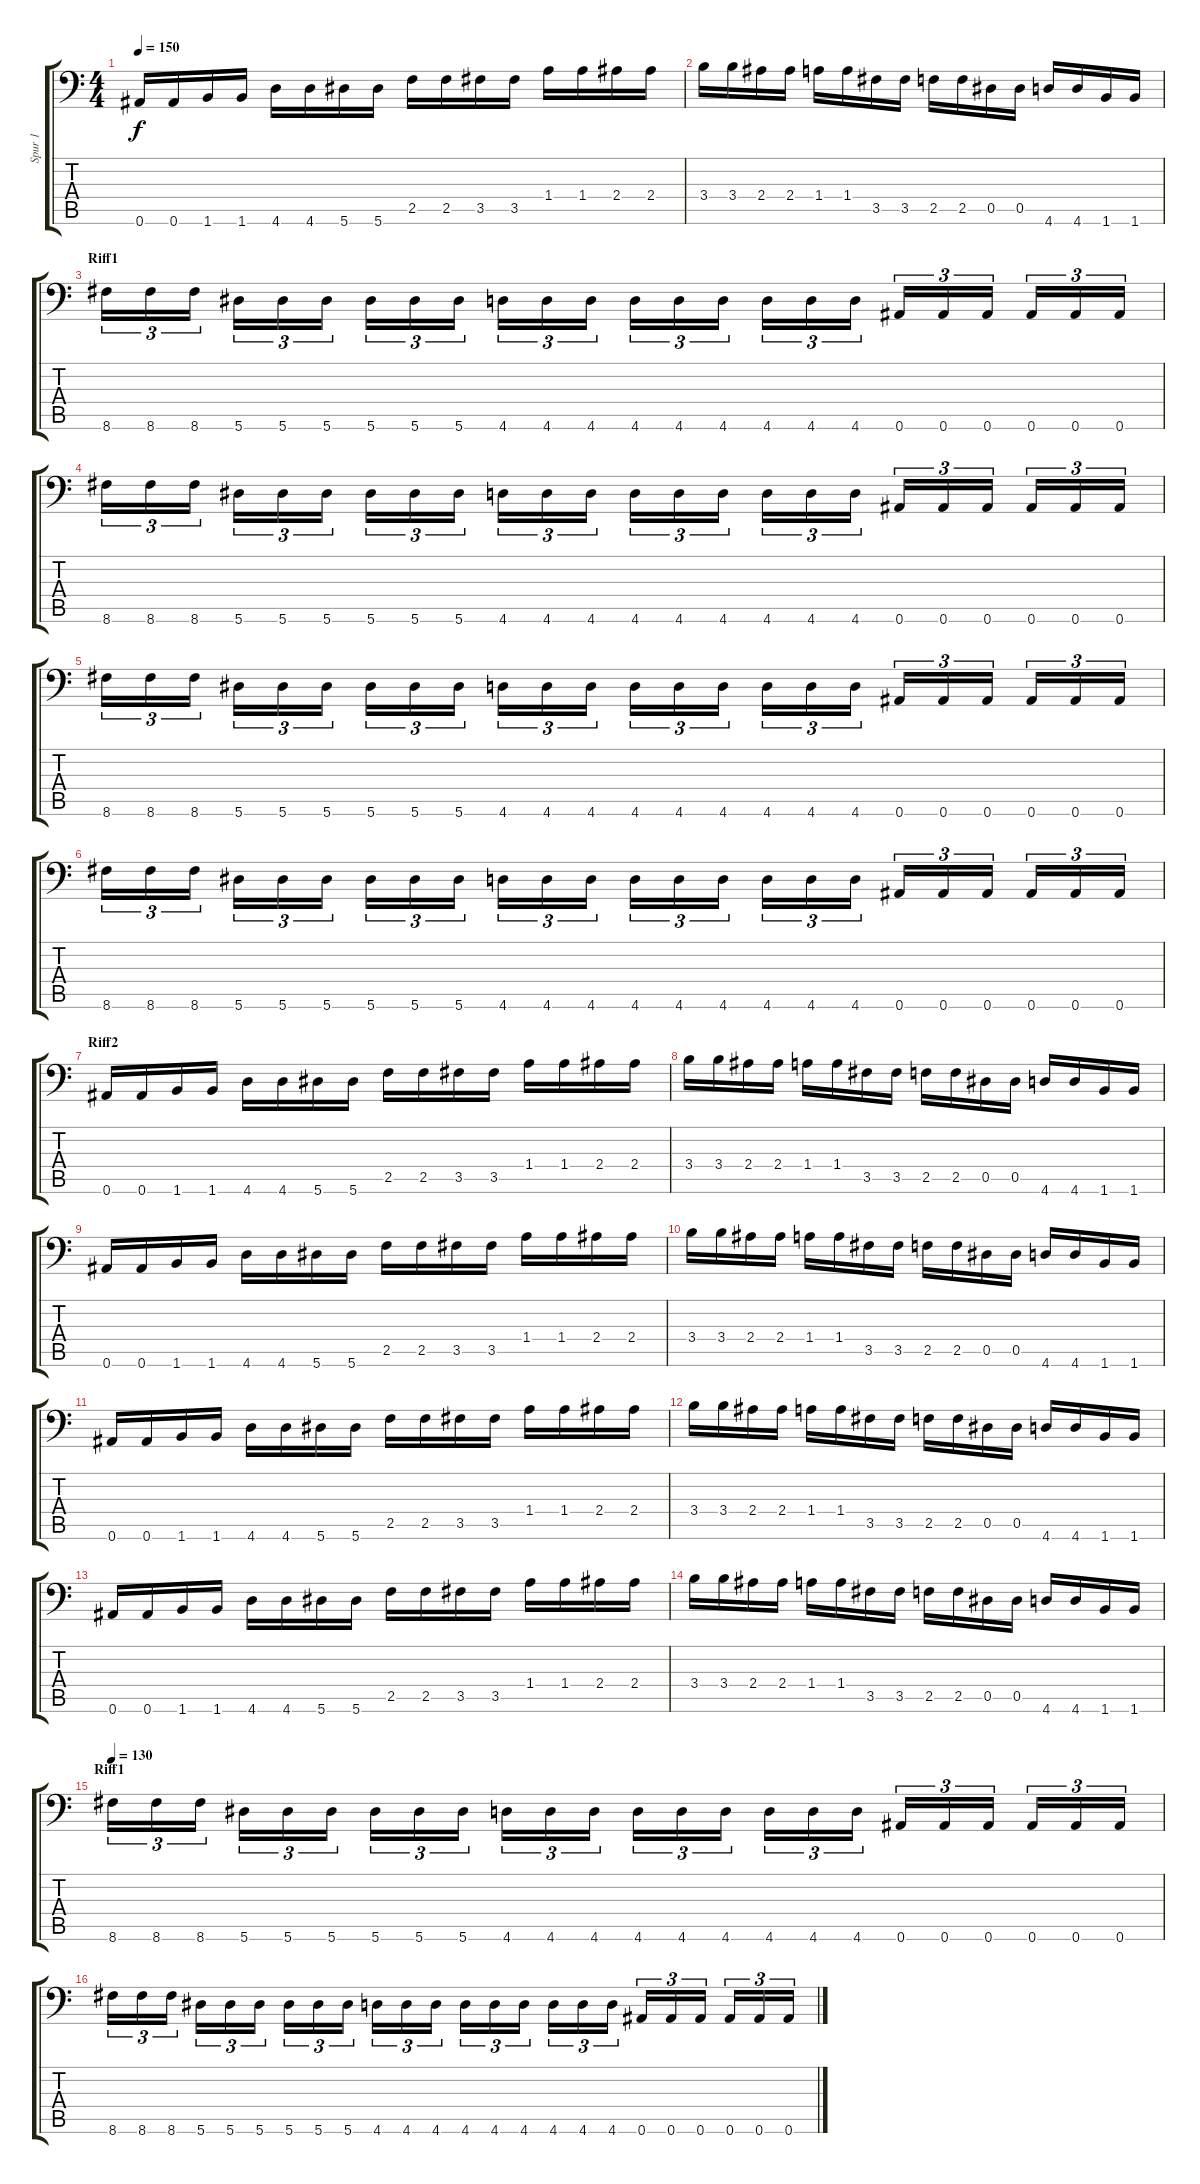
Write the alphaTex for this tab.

\track ("Spur 1" "Spur 1") {instrument distortionguitar}
\staff {score tabs}
\tuning (Bb3 F3 Db3 Ab2 Eb2 Bb1) {hide}
\ts (4 4)
\tempo 150
\clef f4
\ks c
0.6.16{dy f} 0.6.16 1.6.16 1.6.16 4.6.16 4.6.16 5.6.16 5.6.16 2.5.16 2.5.16 3.5.16 3.5.16 1.4.16 1.4.16 2.4.16 2.4.16 |
3.4.16 3.4.16 2.4.16 2.4.16 1.4.16 1.4.16 3.5.16 3.5.16 2.5.16 2.5.16 0.5.16 0.5.16 4.6.16 4.6.16 1.6.16 1.6.16 |
\section ("" "Riff1")
8.6.16{tu (3 2)} 8.6.16{tu (3 2)} 8.6.16{tu (3 2)} 5.6.16{tu (3 2)} 5.6.16{tu (3 2)} 5.6.16{tu (3 2)} 5.6.16{tu (3 2)} 5.6.16{tu (3 2)} 5.6.16{tu (3 2)} 4.6.16{tu (3 2)} 4.6.16{tu (3 2)} 4.6.16{tu (3 2)} 4.6.16{tu (3 2)} 4.6.16{tu (3 2)} 4.6.16{tu (3 2)} 4.6.16{tu (3 2)} 4.6.16{tu (3 2)} 4.6.16{tu (3 2)} 0.6.16{tu (3 2)} 0.6.16{tu (3 2)} 0.6.16{tu (3 2)} 0.6.16{tu (3 2)} 0.6.16{tu (3 2)} 0.6.16{tu (3 2)} |
8.6.16{tu (3 2)} 8.6.16{tu (3 2)} 8.6.16{tu (3 2)} 5.6.16{tu (3 2)} 5.6.16{tu (3 2)} 5.6.16{tu (3 2)} 5.6.16{tu (3 2)} 5.6.16{tu (3 2)} 5.6.16{tu (3 2)} 4.6.16{tu (3 2)} 4.6.16{tu (3 2)} 4.6.16{tu (3 2)} 4.6.16{tu (3 2)} 4.6.16{tu (3 2)} 4.6.16{tu (3 2)} 4.6.16{tu (3 2)} 4.6.16{tu (3 2)} 4.6.16{tu (3 2)} 0.6.16{tu (3 2)} 0.6.16{tu (3 2)} 0.6.16{tu (3 2)} 0.6.16{tu (3 2)} 0.6.16{tu (3 2)} 0.6.16{tu (3 2)} |
8.6.16{tu (3 2)} 8.6.16{tu (3 2)} 8.6.16{tu (3 2)} 5.6.16{tu (3 2)} 5.6.16{tu (3 2)} 5.6.16{tu (3 2)} 5.6.16{tu (3 2)} 5.6.16{tu (3 2)} 5.6.16{tu (3 2)} 4.6.16{tu (3 2)} 4.6.16{tu (3 2)} 4.6.16{tu (3 2)} 4.6.16{tu (3 2)} 4.6.16{tu (3 2)} 4.6.16{tu (3 2)} 4.6.16{tu (3 2)} 4.6.16{tu (3 2)} 4.6.16{tu (3 2)} 0.6.16{tu (3 2)} 0.6.16{tu (3 2)} 0.6.16{tu (3 2)} 0.6.16{tu (3 2)} 0.6.16{tu (3 2)} 0.6.16{tu (3 2)} |
8.6.16{tu (3 2)} 8.6.16{tu (3 2)} 8.6.16{tu (3 2)} 5.6.16{tu (3 2)} 5.6.16{tu (3 2)} 5.6.16{tu (3 2)} 5.6.16{tu (3 2)} 5.6.16{tu (3 2)} 5.6.16{tu (3 2)} 4.6.16{tu (3 2)} 4.6.16{tu (3 2)} 4.6.16{tu (3 2)} 4.6.16{tu (3 2)} 4.6.16{tu (3 2)} 4.6.16{tu (3 2)} 4.6.16{tu (3 2)} 4.6.16{tu (3 2)} 4.6.16{tu (3 2)} 0.6.16{tu (3 2)} 0.6.16{tu (3 2)} 0.6.16{tu (3 2)} 0.6.16{tu (3 2)} 0.6.16{tu (3 2)} 0.6.16{tu (3 2)} |
\section ("" "Riff2")
0.6.16 0.6.16 1.6.16 1.6.16 4.6.16 4.6.16 5.6.16 5.6.16 2.5.16 2.5.16 3.5.16 3.5.16 1.4.16 1.4.16 2.4.16 2.4.16 |
3.4.16 3.4.16 2.4.16 2.4.16 1.4.16 1.4.16 3.5.16 3.5.16 2.5.16 2.5.16 0.5.16 0.5.16 4.6.16 4.6.16 1.6.16 1.6.16 |
0.6.16 0.6.16 1.6.16 1.6.16 4.6.16 4.6.16 5.6.16 5.6.16 2.5.16 2.5.16 3.5.16 3.5.16 1.4.16 1.4.16 2.4.16 2.4.16 |
3.4.16 3.4.16 2.4.16 2.4.16 1.4.16 1.4.16 3.5.16 3.5.16 2.5.16 2.5.16 0.5.16 0.5.16 4.6.16 4.6.16 1.6.16 1.6.16 |
0.6.16 0.6.16 1.6.16 1.6.16 4.6.16 4.6.16 5.6.16 5.6.16 2.5.16 2.5.16 3.5.16 3.5.16 1.4.16 1.4.16 2.4.16 2.4.16 |
3.4.16 3.4.16 2.4.16 2.4.16 1.4.16 1.4.16 3.5.16 3.5.16 2.5.16 2.5.16 0.5.16 0.5.16 4.6.16 4.6.16 1.6.16 1.6.16 |
0.6.16 0.6.16 1.6.16 1.6.16 4.6.16 4.6.16 5.6.16 5.6.16 2.5.16 2.5.16 3.5.16 3.5.16 1.4.16 1.4.16 2.4.16 2.4.16 |
3.4.16 3.4.16 2.4.16 2.4.16 1.4.16 1.4.16 3.5.16 3.5.16 2.5.16 2.5.16 0.5.16 0.5.16 4.6.16 4.6.16 1.6.16 1.6.16 |
\section ("" "Riff1")
\tempo 130
8.6.16{tu (3 2)} 8.6.16{tu (3 2)} 8.6.16{tu (3 2)} 5.6.16{tu (3 2)} 5.6.16{tu (3 2)} 5.6.16{tu (3 2)} 5.6.16{tu (3 2)} 5.6.16{tu (3 2)} 5.6.16{tu (3 2)} 4.6.16{tu (3 2)} 4.6.16{tu (3 2)} 4.6.16{tu (3 2)} 4.6.16{tu (3 2)} 4.6.16{tu (3 2)} 4.6.16{tu (3 2)} 4.6.16{tu (3 2)} 4.6.16{tu (3 2)} 4.6.16{tu (3 2)} 0.6.16{tu (3 2)} 0.6.16{tu (3 2)} 0.6.16{tu (3 2)} 0.6.16{tu (3 2)} 0.6.16{tu (3 2)} 0.6.16{tu (3 2)} |
8.6.16{tu (3 2)} 8.6.16{tu (3 2)} 8.6.16{tu (3 2)} 5.6.16{tu (3 2)} 5.6.16{tu (3 2)} 5.6.16{tu (3 2)} 5.6.16{tu (3 2)} 5.6.16{tu (3 2)} 5.6.16{tu (3 2)} 4.6.16{tu (3 2)} 4.6.16{tu (3 2)} 4.6.16{tu (3 2)} 4.6.16{tu (3 2)} 4.6.16{tu (3 2)} 4.6.16{tu (3 2)} 4.6.16{tu (3 2)} 4.6.16{tu (3 2)} 4.6.16{tu (3 2)} 0.6.16{tu (3 2)} 0.6.16{tu (3 2)} 0.6.16{tu (3 2)} 0.6.16{tu (3 2)} 0.6.16{tu (3 2)} 0.6.16{tu (3 2)}
